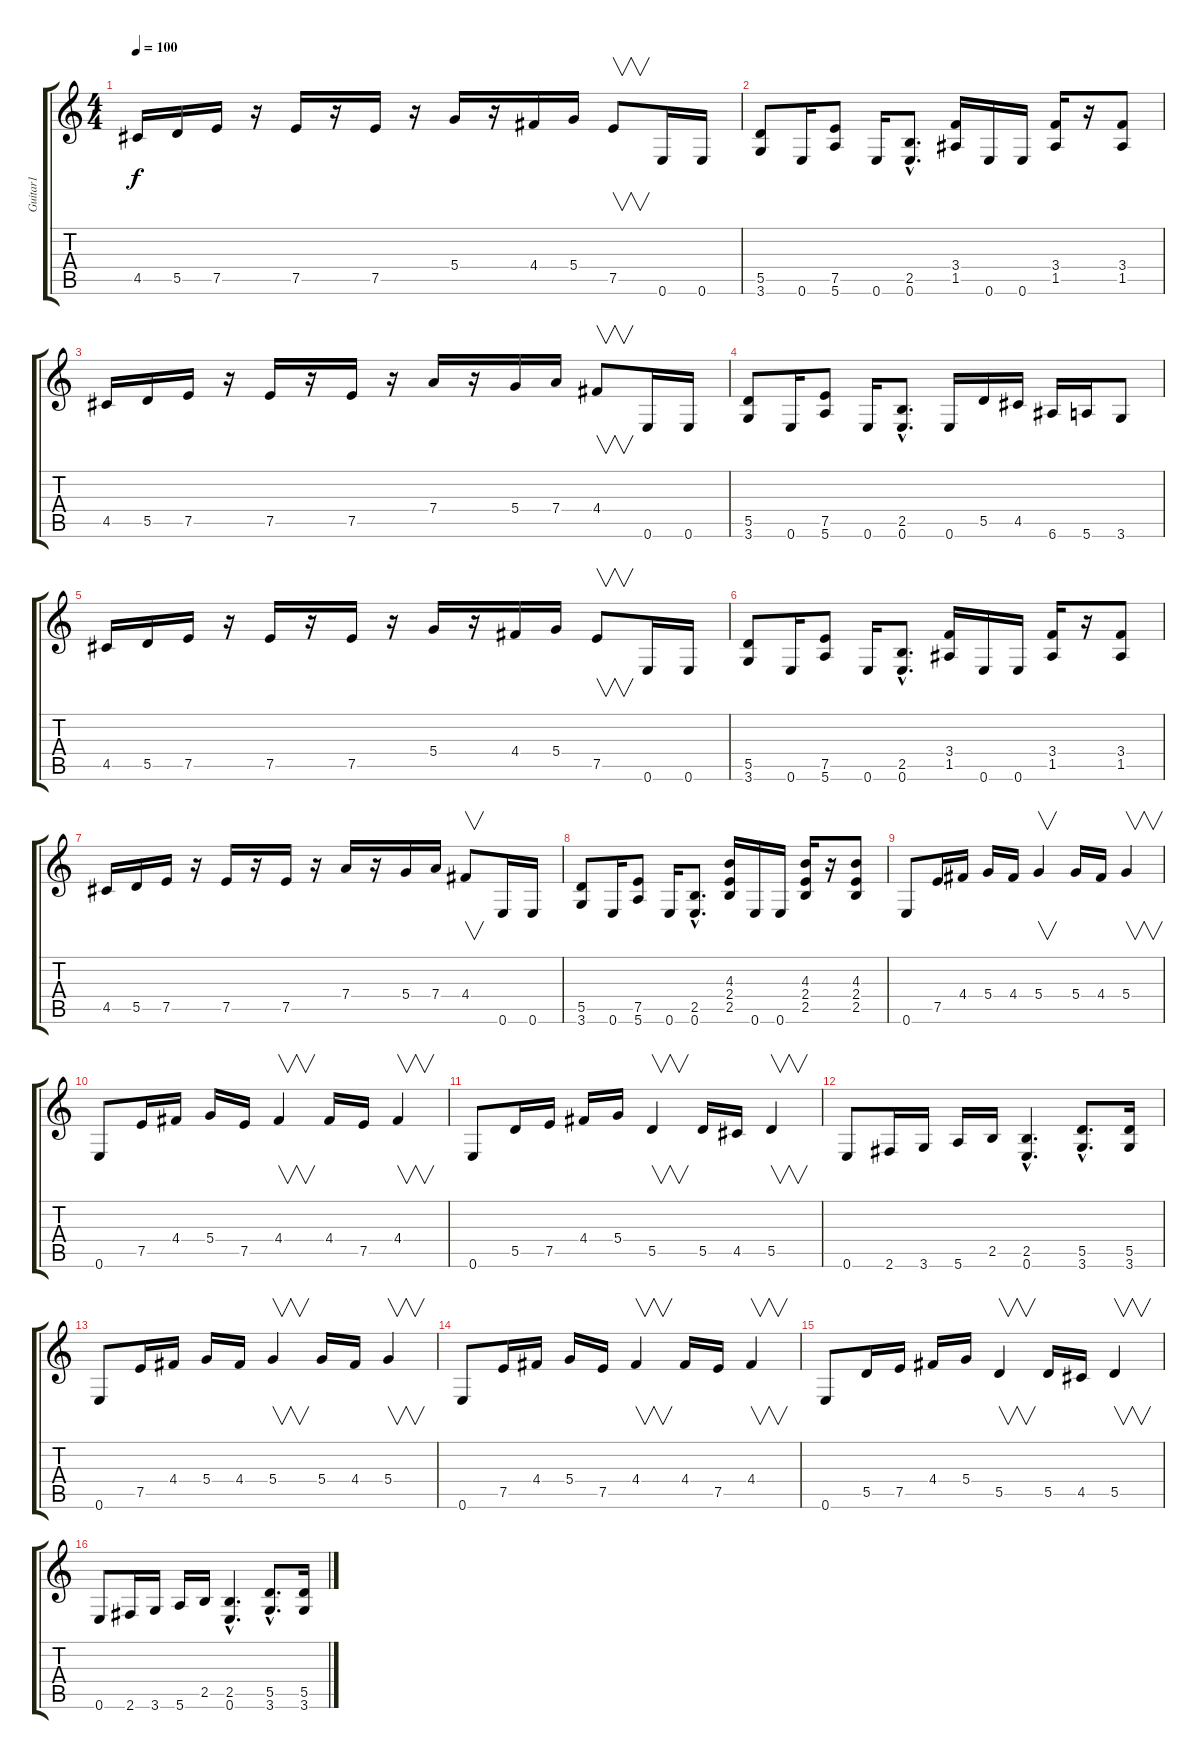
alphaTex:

\track ("Guitar1" "Guitar1") {instrument distortionguitar}
\staff {score tabs}
\tuning (E4 B3 G3 D3 A2 E2) {hide}
\ts (4 4)
\tempo 100
\clef g2
\ks c
4.5.16{dy f instrument distortionguitar} 5.5.16 7.5.16 r.16 7.5.16 r.16 7.5.16 r.16 5.4.16 r.16 4.4.16 5.4.16 7.5.8{v} 0.6.16 0.6.16 |
(5.5 3.6).8 0.6.16 (7.5 5.6).8 0.6.16 (2.5{hac} 0.6{hac}).8{d} (3.4 1.5).16 0.6.16 0.6.16 (3.4 1.5).16 r.16 (3.4 1.5).8 |
4.5.16 5.5.16 7.5.16 r.16 7.5.16 r.16 7.5.16 r.16 7.4.16 r.16 5.4.16 7.4.16 4.4.8{v} 0.6.16 0.6.16 |
(5.5 3.6).8 0.6.16 (7.5 5.6).8 0.6.16 (2.5{hac} 0.6{hac}).8{d} 0.6.16 5.5.16 4.5.16 6.6.16 5.6.16 3.6.8 |
4.5.16 5.5.16 7.5.16 r.16 7.5.16 r.16 7.5.16 r.16 5.4.16 r.16 4.4.16 5.4.16 7.5.8{v} 0.6.16 0.6.16 |
(5.5 3.6).8 0.6.16 (7.5 5.6).8 0.6.16 (2.5{hac} 0.6{hac}).8{d} (3.4 1.5).16 0.6.16 0.6.16 (3.4 1.5).16 r.16 (3.4 1.5).8 |
4.5.16 5.5.16 7.5.16 r.16 7.5.16 r.16 7.5.16 r.16 7.4.16 r.16 5.4.16 7.4.16 4.4.8{v} 0.6.16 0.6.16 |
(5.5 3.6).8 0.6.16 (7.5 5.6).8 0.6.16 (2.5{hac} 0.6{hac}).8{d} (4.3 2.4 2.5).16 0.6.16 0.6.16 (4.3 2.4 2.5).16 r.16 (4.3 2.4 2.5).8 |
0.6.8 7.5.16 4.4.16 5.4.16 4.4.16 5.4.4{v} 5.4.16 4.4.16 5.4.4{v} |
0.6.8 7.5.16 4.4.16 5.4.16 7.5.16 4.4.4{v} 4.4.16 7.5.16 4.4.4{v} |
0.6.8 5.5.16 7.5.16 4.4.16 5.4.16 5.5.4{v} 5.5.16 4.5.16 5.5.4{v} |
0.6.8 2.6.16 3.6.16 5.6.16 2.5.16 (2.5{hac} 0.6{hac}).4{d} (5.5{hac} 3.6{hac}).8{d} (5.5 3.6).16 |
0.6.8 7.5.16 4.4.16 5.4.16 4.4.16 5.4.4{v} 5.4.16 4.4.16 5.4.4{v} |
0.6.8 7.5.16 4.4.16 5.4.16 7.5.16 4.4.4{v} 4.4.16 7.5.16 4.4.4{v} |
0.6.8 5.5.16 7.5.16 4.4.16 5.4.16 5.5.4{v} 5.5.16 4.5.16 5.5.4{v} |
0.6.8 2.6.16 3.6.16 5.6.16 2.5.16 (2.5{hac} 0.6{hac}).4{d} (5.5{hac} 3.6{hac}).8{d} (5.5 3.6).16
